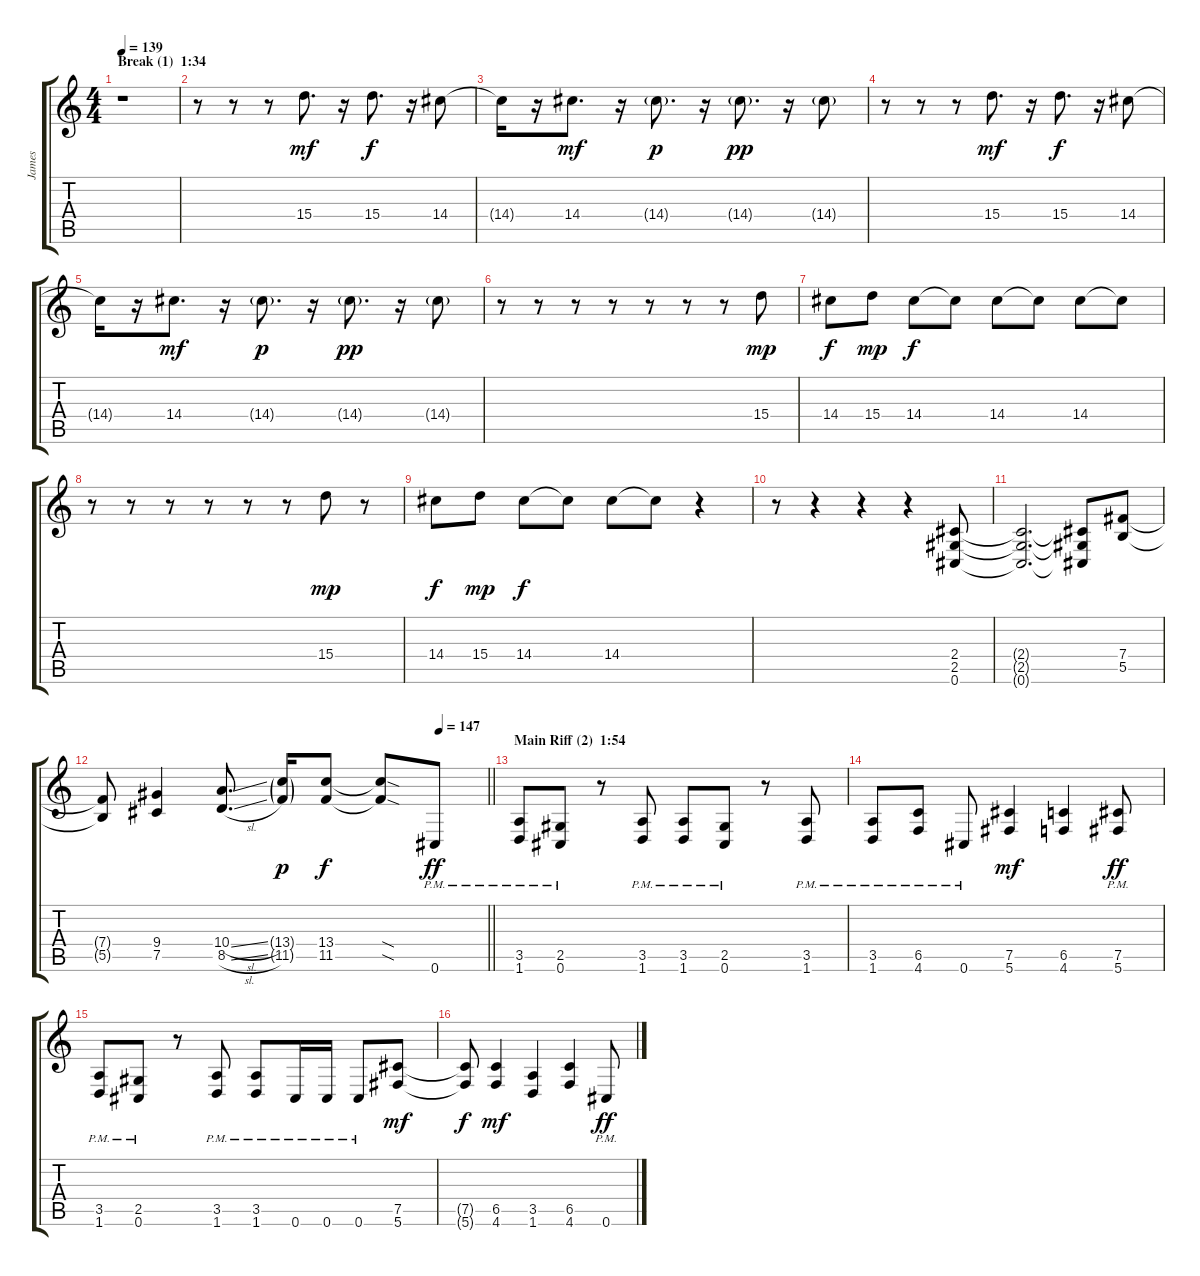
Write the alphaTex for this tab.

\track ("James" "James") {instrument distortionguitar}
\staff {score tabs}
\tuning (Db4 Ab3 E3 B2 Gb2 Db2) {hide}
\ts (4 4)
\section ("" "Break (1)  1:34")
\tempo 139
\clef g2
\ks c
r.1{dy mf} |
r.8{volume 10 balance 4} r.8 r.8 15.4.8{d} r.16 15.4.8{d dy f} r.16 14.4.8 |
14.4{t}.16 r.16 14.4.8{d dy mf} r.16 14.4{g}.8{d dy p} r.16 14.4{g}.8{d dy pp} r.16 14.4{g}.8 |
r.8 r.8 r.8 15.4.8{d dy mf} r.16 15.4.8{d dy f} r.16 14.4.8 |
14.4{t}.16 r.16 14.4.8{d dy mf} r.16 14.4{g}.8{d dy p} r.16 14.4{g}.8{d dy pp} r.16 14.4{g}.8 |
r.8 r.8 r.8 r.8 r.8 r.8 r.8 15.4.8{dy mp} |
14.4.8{dy f} 15.4.8{dy mp} 14.4.8{dy f volume 3} 14.4{t}.8 14.4.8 14.4{t}.8 14.4.8 14.4{t}.8 |
r.8 r.8 r.8 r.8 r.8 r.8{volume 1} 15.4.8{dy mp} r.8 |
14.4.8{dy f} 15.4.8{dy mp} 14.4.8{dy f volume 3} 14.4{t}.8 14.4.8 14.4{t}.8 r.4 |
r.8 r.4 r.4{volume 1} r.4 (2.4 2.5 0.6).8{volume 12} |
(2.4{t} 2.5{t} 0.6{t}).2{d} (2.4{t} 2.5{t} 0.6{t}).8 (7.4 5.5).8{volume 10 balance 14} |
\tempo (147 0.875)
\barLineRight lightlight
(7.4{t} 5.5{t}).8 (9.4 7.5).4{volume 10 balance 14} (10.4{sl} 8.5{sl}).8{d} (13.4{g} 11.5{g}).16{dy p} (13.4 11.5).8{dy f} (13.4{sod t} 11.5{sod t}).8 0.6{pm}.8{dy ff} |
\section ("" "Main Riff (2)  1:54")
(3.5{pm} 1.6{pm}).8 (2.5{pm} 0.6{pm}).8 r.8 (3.5{pm} 1.6{pm}).8 (3.5{pm} 1.6{pm}).8 (2.5{pm} 0.6{pm}).8 r.8 (3.5{pm} 1.6{pm}).8 |
(3.5{pm} 1.6{pm}).8 (6.5{pm} 4.6{pm}).8 0.6{pm}.8 (7.5 5.6).4{dy mf} (6.5 4.6).4 (7.5{pm} 5.6{pm}).8{dy ff} |
(3.5{pm} 1.6{pm}).8 (2.5{pm} 0.6{pm}).8 r.8 (3.5{pm} 1.6{pm}).8 (3.5{pm} 1.6{pm}).8 0.6{pm}.16 0.6{pm}.16 0.6{pm}.8 (7.5 5.6).8{dy mf} |
(7.5{t} 5.6{t}).8{dy f} (6.5 4.6).4{dy mf} (3.5 1.6).4 (6.5 4.6).4 0.6{pm}.8{dy ff}
